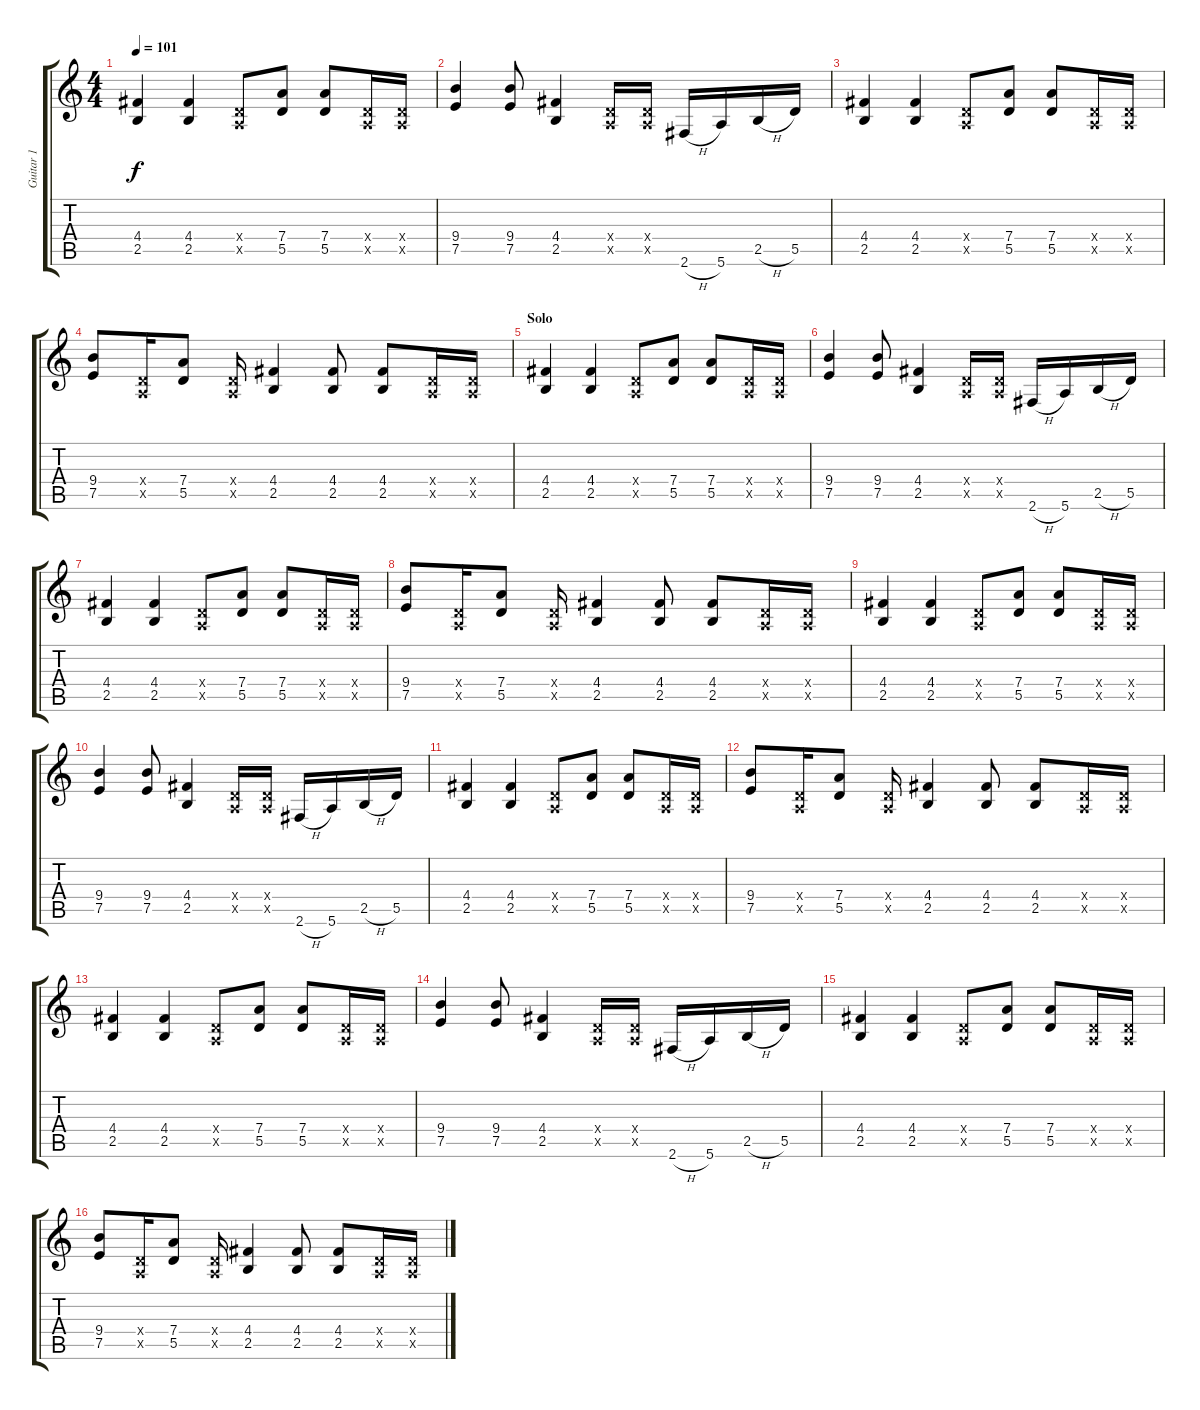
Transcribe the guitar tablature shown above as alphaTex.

\track ("Guitar 1" "Guitar 1") {instrument electricguitarjazz}
\staff {score tabs}
\tuning (E4 B3 G3 D3 A2 E2) {hide}
\ts (4 4)
\tempo 101
\clef g2
\ks c
(4.4 2.5).4{dy f instrument distortionguitar} (4.4 2.5).4 (0.4{x} 0.5{x}).8 (7.4 5.5).8 (7.4 5.5).8 (0.4{x} 0.5{x}).16 (0.4{x} 0.5{x}).16 |
(9.4 7.5).4 (9.4 7.5).8 (4.4 2.5).4 (0.4{x} 0.5{x}).16 (0.4{x} 0.5{x}).16 2.6{h}.16 5.6.16 2.5{h}.16 5.5.16 |
(4.4 2.5).4 (4.4 2.5).4 (0.4{x} 0.5{x}).8 (7.4 5.5).8 (7.4 5.5).8 (0.4{x} 0.5{x}).16 (0.4{x} 0.5{x}).16 |
(9.4 7.5).8 (0.4{x} 0.5{x}).16 (7.4 5.5).8 (0.4{x} 0.5{x}).16 (4.4 2.5).4 (4.4 2.5).8 (4.4 2.5).8 (0.4{x} 0.5{x}).16 (0.4{x} 0.5{x}).16 |
\section ("" "Solo")
(4.4 2.5).4{instrument distortionguitar} (4.4 2.5).4 (0.4{x} 0.5{x}).8 (7.4 5.5).8 (7.4 5.5).8 (0.4{x} 0.5{x}).16 (0.4{x} 0.5{x}).16 |
(9.4 7.5).4 (9.4 7.5).8 (4.4 2.5).4 (0.4{x} 0.5{x}).16 (0.4{x} 0.5{x}).16 2.6{h}.16 5.6.16 2.5{h}.16 5.5.16 |
(4.4 2.5).4 (4.4 2.5).4 (0.4{x} 0.5{x}).8 (7.4 5.5).8 (7.4 5.5).8 (0.4{x} 0.5{x}).16 (0.4{x} 0.5{x}).16 |
(9.4 7.5).8 (0.4{x} 0.5{x}).16 (7.4 5.5).8 (0.4{x} 0.5{x}).16 (4.4 2.5).4 (4.4 2.5).8 (4.4 2.5).8 (0.4{x} 0.5{x}).16 (0.4{x} 0.5{x}).16 |
(4.4 2.5).4{instrument distortionguitar} (4.4 2.5).4 (0.4{x} 0.5{x}).8 (7.4 5.5).8 (7.4 5.5).8 (0.4{x} 0.5{x}).16 (0.4{x} 0.5{x}).16 |
(9.4 7.5).4 (9.4 7.5).8 (4.4 2.5).4 (0.4{x} 0.5{x}).16 (0.4{x} 0.5{x}).16 2.6{h}.16 5.6.16 2.5{h}.16 5.5.16 |
(4.4 2.5).4 (4.4 2.5).4 (0.4{x} 0.5{x}).8 (7.4 5.5).8 (7.4 5.5).8 (0.4{x} 0.5{x}).16 (0.4{x} 0.5{x}).16 |
(9.4 7.5).8 (0.4{x} 0.5{x}).16 (7.4 5.5).8 (0.4{x} 0.5{x}).16 (4.4 2.5).4 (4.4 2.5).8 (4.4 2.5).8 (0.4{x} 0.5{x}).16 (0.4{x} 0.5{x}).16 |
(4.4 2.5).4{instrument distortionguitar} (4.4 2.5).4 (0.4{x} 0.5{x}).8 (7.4 5.5).8 (7.4 5.5).8 (0.4{x} 0.5{x}).16 (0.4{x} 0.5{x}).16 |
(9.4 7.5).4 (9.4 7.5).8 (4.4 2.5).4 (0.4{x} 0.5{x}).16 (0.4{x} 0.5{x}).16 2.6{h}.16 5.6.16 2.5{h}.16 5.5.16 |
(4.4 2.5).4 (4.4 2.5).4 (0.4{x} 0.5{x}).8 (7.4 5.5).8 (7.4 5.5).8 (0.4{x} 0.5{x}).16 (0.4{x} 0.5{x}).16 |
(9.4 7.5).8 (0.4{x} 0.5{x}).16 (7.4 5.5).8 (0.4{x} 0.5{x}).16 (4.4 2.5).4 (4.4 2.5).8 (4.4 2.5).8 (0.4{x} 0.5{x}).16 (0.4{x} 0.5{x}).16
